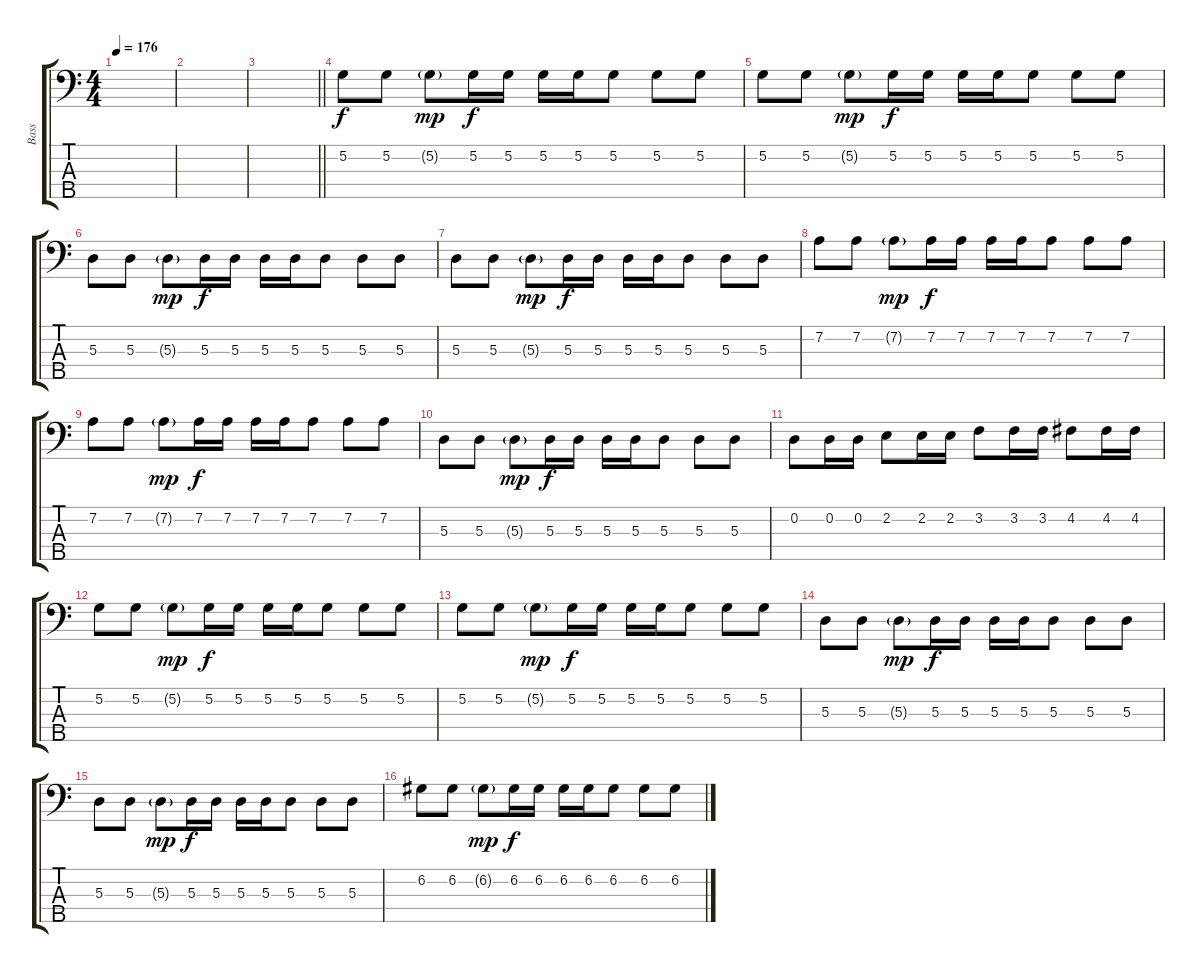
\track ("Bass" "Bass") {instrument electricbasspick}
\staff {score tabs}
\tuning (G2 D2 A1 E1 B0) {hide}
\ts (4 4)
\tempo 176
\clef f4
\ks c
|
|
\barLineRight lightlight
|
5.2.8 5.2.8 5.2{g}.8{dy mp} 5.2.16{dy f} 5.2.16 5.2.16 5.2.16 5.2.8 5.2.8 5.2.8 |
5.2.8 5.2.8 5.2{g}.8{dy mp} 5.2.16{dy f} 5.2.16 5.2.16 5.2.16 5.2.8 5.2.8 5.2.8 |
5.3.8 5.3.8 5.3{g}.8{dy mp} 5.3.16{dy f} 5.3.16 5.3.16 5.3.16 5.3.8 5.3.8 5.3.8 |
5.3.8 5.3.8 5.3{g}.8{dy mp} 5.3.16{dy f} 5.3.16 5.3.16 5.3.16 5.3.8 5.3.8 5.3.8 |
7.2.8 7.2.8 7.2{g}.8{dy mp} 7.2.16{dy f} 7.2.16 7.2.16 7.2.16 7.2.8 7.2.8 7.2.8 |
7.2.8 7.2.8 7.2{g}.8{dy mp} 7.2.16{dy f} 7.2.16 7.2.16 7.2.16 7.2.8 7.2.8 7.2.8 |
5.3.8 5.3.8 5.3{g}.8{dy mp} 5.3.16{dy f} 5.3.16 5.3.16 5.3.16 5.3.8 5.3.8 5.3.8 |
0.2.8 0.2.16 0.2.16 2.2.8 2.2.16 2.2.16 3.2.8 3.2.16 3.2.16 4.2.8 4.2.16 4.2.16 |
5.2.8 5.2.8 5.2{g}.8{dy mp} 5.2.16{dy f} 5.2.16 5.2.16 5.2.16 5.2.8 5.2.8 5.2.8 |
5.2.8 5.2.8 5.2{g}.8{dy mp} 5.2.16{dy f} 5.2.16 5.2.16 5.2.16 5.2.8 5.2.8 5.2.8 |
5.3.8 5.3.8 5.3{g}.8{dy mp} 5.3.16{dy f} 5.3.16 5.3.16 5.3.16 5.3.8 5.3.8 5.3.8 |
5.3.8 5.3.8 5.3{g}.8{dy mp} 5.3.16{dy f} 5.3.16 5.3.16 5.3.16 5.3.8 5.3.8 5.3.8 |
6.2.8 6.2.8 6.2{g}.8{dy mp} 6.2.16{dy f} 6.2.16 6.2.16 6.2.16 6.2.8 6.2.8 6.2.8
